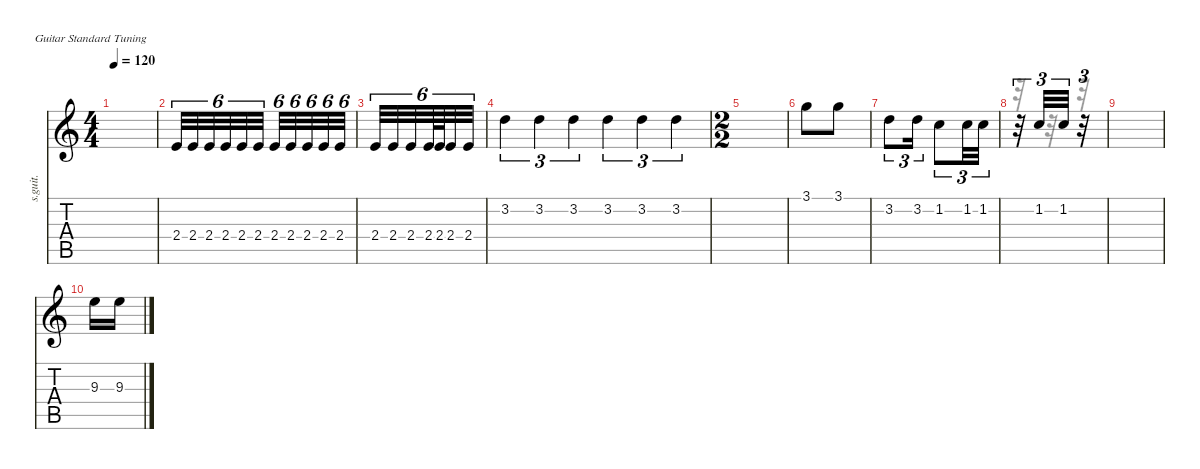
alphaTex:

\defaultSystemsLayout 4
\hideDynamics
\bracketExtendMode nobrackets
\otherSystemsTrackNameOrientation horizontal
\track ("Steel Guitar" "s.guit.") {instrument acousticguitarsteel}
\staff {score tabs}
\tuning (E4 B3 G3 D3 A2 E2)
\voice
\ts (4 4)
\beaming (8 2 2 2 2)
\tempo 120
\clef g2
\ks c
|
2.4.32{tu (6 4) beam Up} 2.4.32{tu (6 4) beam Up} 2.4.32{tu (6 4) beam Up} 2.4.32{tu (6 4) beam Up} 2.4.32{tu (6 4) beam Up} 2.4.32{tu (6 4) beam Up} 2.4.32{tu (6 4) beam Up} 2.4.32{tu (6 4) beam Up} 2.4.32{tu (6 4) beam Up} 2.4.32{tu (6 4) beam Up} 2.4.32{tu (6 4) beam Up} |
2.4.32{tu (6 4) beam Up} 2.4.32{tu (6 4) beam Up} 2.4.32{tu (6 4) beam Up} 2.4.64{tu (6 4) beam Up} 2.4.64{tu (6 4) beam Up} 2.4.32{tu (6 4) beam Up} 2.4.32{tu (6 4) beam Up} |
3.2.4{tu (3 2) beam Down} 3.2.4{tu (3 2) beam Down} 3.2.4{tu (3 2) beam Down} 3.2.4{tu (3 2) beam Down} 3.2.4{tu (3 2) beam Down} 3.2.4{tu (3 2) beam Down} |
\ts (2 2)
\beaming (8 4 4)
|
3.1.8{beam Down} 3.1.8{beam Down} |
3.2.8{tu (3 2) beam Down} 3.2.16{tu (3 2) beam Down} 1.2.8{tu (3 2) beam Down} 1.2.32{tu (3 2) beam Down} 1.2.32{tu (3 2) beam Down} |
r.32{tu (3 2) beam Up} 1.2.32{tu (3 2) beam Up} 1.2.32{tu (3 2) beam Up} r.32{tu (3 2) beam Up} |
|
9.3.16{beam Down} 9.3.16{beam Down}
\voice
\clef g2
\ottava regular
\simile none
\ks c
|
|
|
|
|
|
|
r.32{dy mf beam Down} r.32{beam Down} r.32{beam Down} |
|
